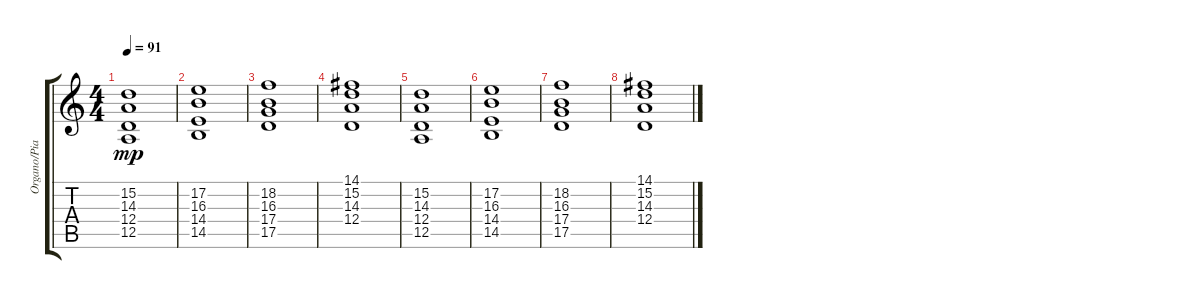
\track ("Organo/Piano de Scott" "Organo/Pia") {instrument pad2warm}
\staff {score tabs}
\tuning (E4 B3 G3 D3 A2 E2) {hide}
\ts (4 4)
\tempo 91
\clef g2
\ks c
(15.2 14.3 12.4 12.5).1{dy mp instrument pad2warm} |
(17.2 16.3 14.4 14.5).1 |
(18.2 16.3 17.4 17.5).1 |
(14.1 15.2 14.3 12.4).1 |
(15.2 14.3 12.4 12.5).1{instrument pad2warm} |
(17.2 16.3 14.4 14.5).1 |
(18.2 16.3 17.4 17.5).1 |
(14.1 15.2 14.3 12.4).1
